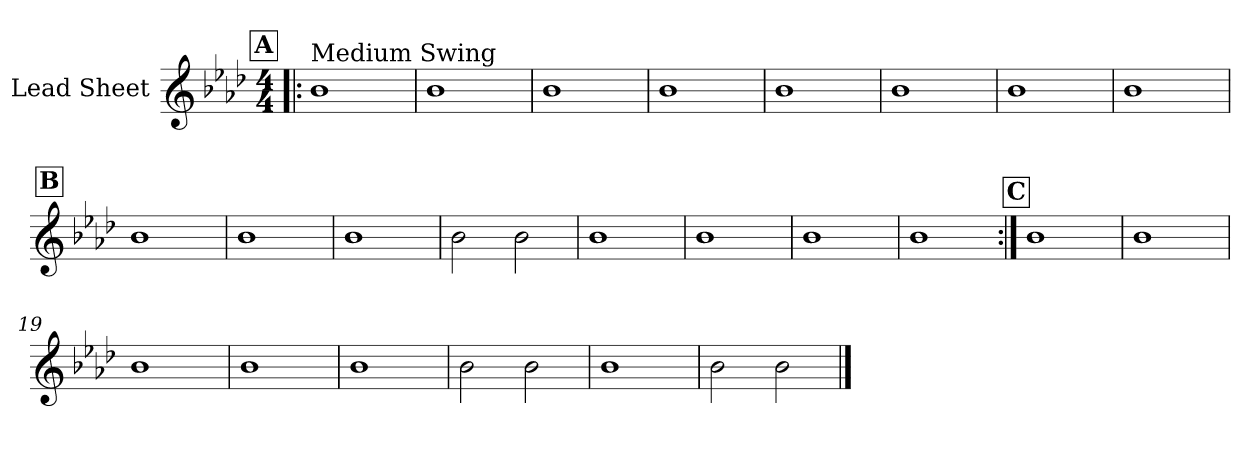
**kern
*part1
*staff1
*I"Lead Sheet
*clefG2
*k[b-e-a-d-]
*A-:
*M4/4
!!LO:REH:place=s1:a:fs=14:t=A
=1!|:
!LO:TX:a:t=Medium Swing
1b-
=2
1b-
=3
1b-
=4
1b-
!!LO:LB:g=z
=5
1b-
=6
1b-
=7
1b-
=8
1b-
!!LO:LB:g=z
!!LO:REH:place=s1:a:fs=14:t=B
=9
1b-
=10
1b-
=11
1b-
=12
2b-\
2b-\
!!LO:LB:g=z
=13
1b-
=14
1b-
=15
1b-
=16
1b-
!!LO:LB:g=z
!!LO:REH:place=s1:a:fs=14:t=C
=17:|!
1b-
=18
1b-
=19
1b-
=20
1b-
!!LO:LB:g=z
=21
1b-
=22
2b-\
2b-\
=23
1b-
=24
2b-\
2b-\
==
*-
